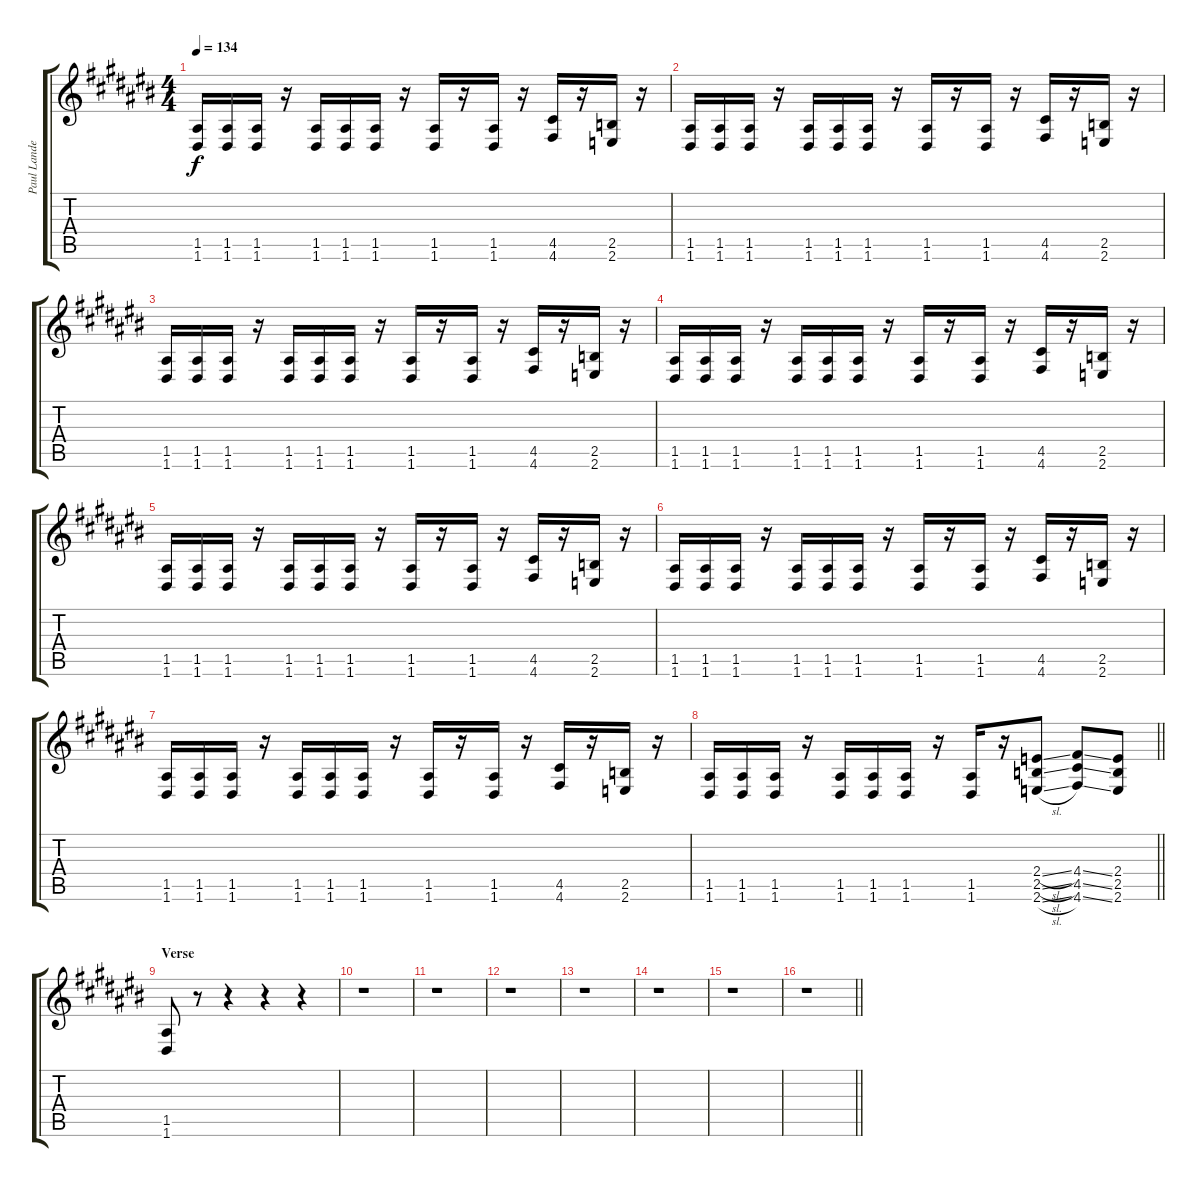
\track ("Paul Landers - Guitar 2" "Paul Lande") {instrument distortionguitar}
\staff {score tabs}
\tuning (E4 B3 G3 D3 A2 D2) {hide}
\ts (4 4)
\tempo 134
\clef g2
\ks c#
(1.5 1.6).16{dy f} (1.5 1.6).16 (1.5 1.6).16 r.16 (1.5 1.6).16 (1.5 1.6).16 (1.5 1.6).16 r.16 (1.5 1.6).16 r.16 (1.5 1.6).16 r.16 (4.5 4.6).16 r.16 (2.5 2.6).16 r.16 |
(1.5 1.6).16 (1.5 1.6).16 (1.5 1.6).16 r.16 (1.5 1.6).16 (1.5 1.6).16 (1.5 1.6).16 r.16 (1.5 1.6).16 r.16 (1.5 1.6).16 r.16 (4.5 4.6).16 r.16 (2.5 2.6).16 r.16 |
(1.5 1.6).16 (1.5 1.6).16 (1.5 1.6).16 r.16 (1.5 1.6).16 (1.5 1.6).16 (1.5 1.6).16 r.16 (1.5 1.6).16 r.16 (1.5 1.6).16 r.16 (4.5 4.6).16 r.16 (2.5 2.6).16 r.16 |
(1.5 1.6).16 (1.5 1.6).16 (1.5 1.6).16 r.16 (1.5 1.6).16 (1.5 1.6).16 (1.5 1.6).16 r.16 (1.5 1.6).16 r.16 (1.5 1.6).16 r.16 (4.5 4.6).16 r.16 (2.5 2.6).16 r.16 |
(1.5 1.6).16 (1.5 1.6).16 (1.5 1.6).16 r.16 (1.5 1.6).16 (1.5 1.6).16 (1.5 1.6).16 r.16 (1.5 1.6).16 r.16 (1.5 1.6).16 r.16 (4.5 4.6).16 r.16 (2.5 2.6).16 r.16 |
(1.5 1.6).16 (1.5 1.6).16 (1.5 1.6).16 r.16 (1.5 1.6).16 (1.5 1.6).16 (1.5 1.6).16 r.16 (1.5 1.6).16 r.16 (1.5 1.6).16 r.16 (4.5 4.6).16 r.16 (2.5 2.6).16 r.16 |
(1.5 1.6).16 (1.5 1.6).16 (1.5 1.6).16 r.16 (1.5 1.6).16 (1.5 1.6).16 (1.5 1.6).16 r.16 (1.5 1.6).16 r.16 (1.5 1.6).16 r.16 (4.5 4.6).16 r.16 (2.5 2.6).16 r.16 |
\barLineRight lightlight
(1.5 1.6).16 (1.5 1.6).16 (1.5 1.6).16 r.16 (1.5 1.6).16 (1.5 1.6).16 (1.5 1.6).16 r.16 (1.5 1.6).16 r.16 (2.4{sl} 2.5{sl} 2.6{sl}).8 (4.4{ss} 4.5{ss} 4.6{ss}).8 (2.4 2.5 2.6).8 |
\section ("" "Verse")
(1.5 1.6).8 r.8 r.4 r.4 r.4 |
r.1 |
r.1 |
r.1 |
r.1 |
r.1 |
r.1 |
\barLineRight lightlight
r.1
